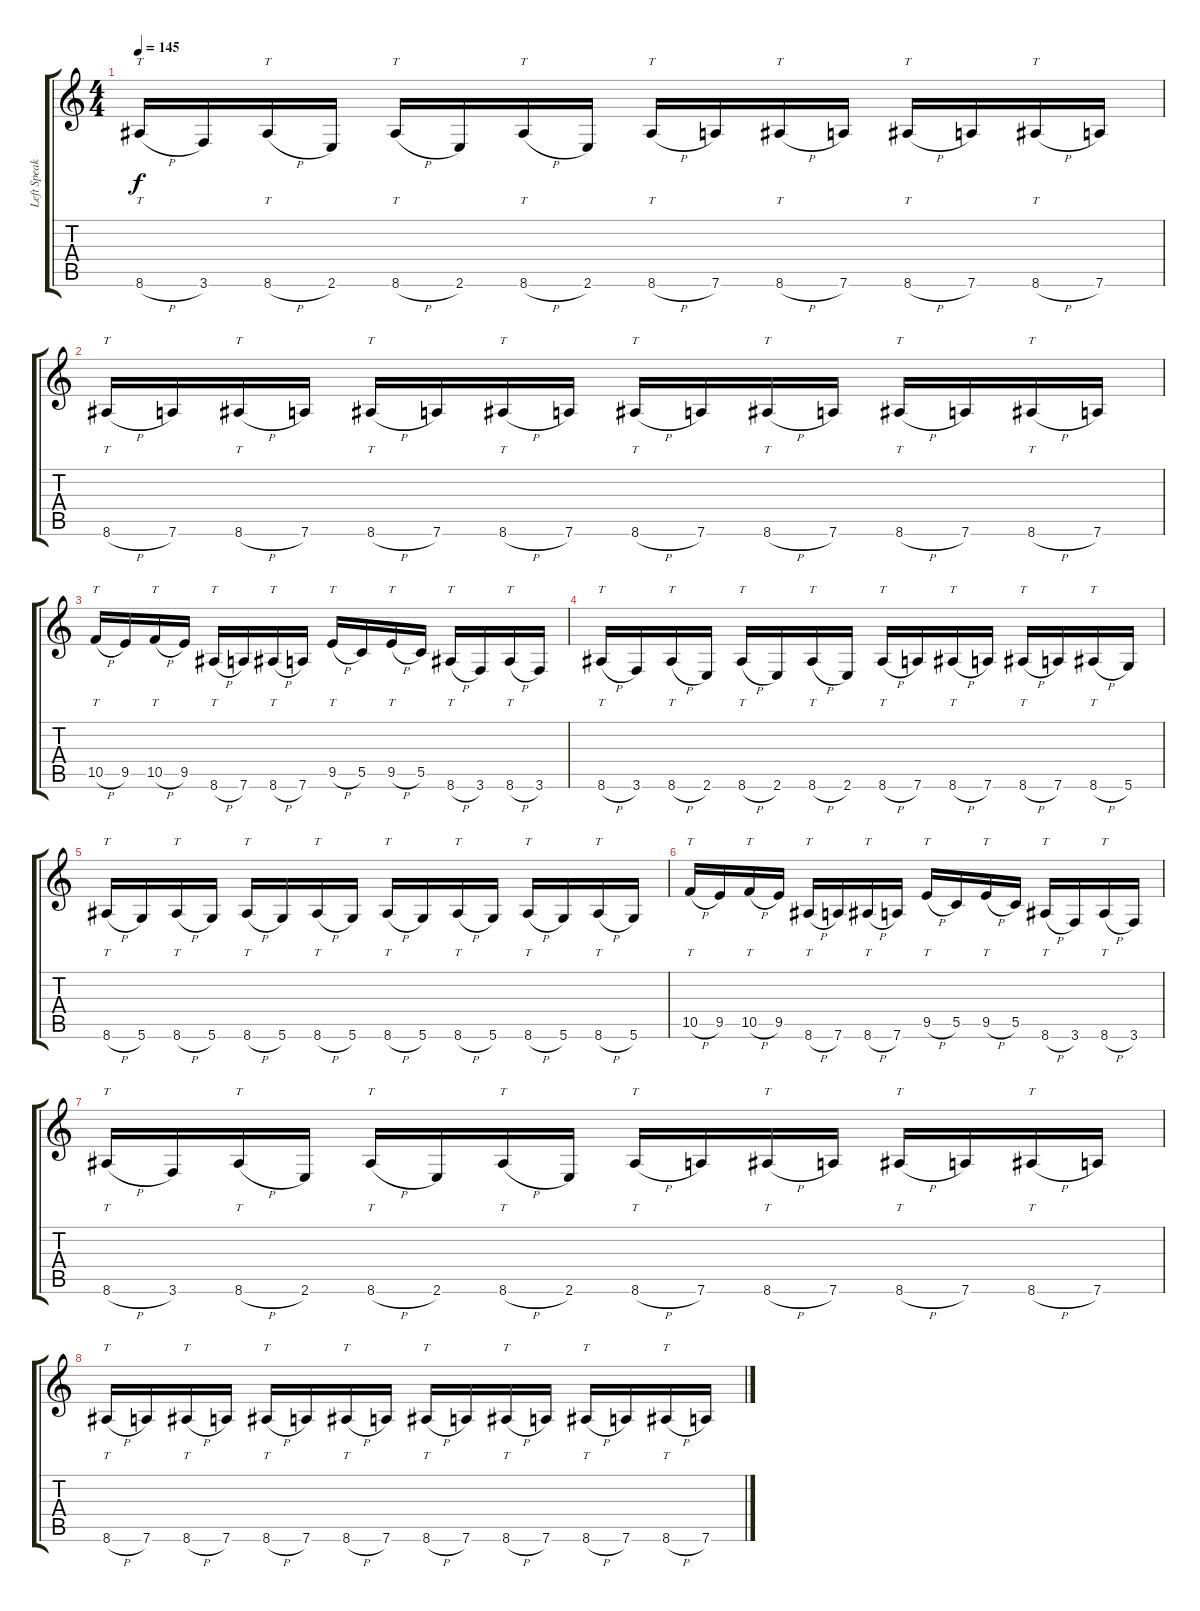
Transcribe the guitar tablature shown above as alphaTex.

\track ("Left Speaker 1" "Left Speak") {instrument distortionguitar}
\staff {score tabs}
\tuning (D4 A3 F3 C3 G2 D2) {hide}
\ts (4 4)
\tempo 145
\clef g2
\ks c
8.6{h}.16{tt dy f} 3.6.16 8.6{h}.16{tt} 2.6.16 8.6{h}.16{tt} 2.6.16 8.6{h}.16{tt} 2.6.16 8.6{h}.16{tt} 7.6.16 8.6{h}.16{tt} 7.6.16 8.6{h}.16{tt} 7.6.16 8.6{h}.16{tt} 7.6.16 |
8.6{h}.16{tt} 7.6.16 8.6{h}.16{tt} 7.6.16 8.6{h}.16{tt} 7.6.16 8.6{h}.16{tt} 7.6.16 8.6{h}.16{tt} 7.6.16 8.6{h}.16{tt} 7.6.16 8.6{h}.16{tt} 7.6.16 8.6{h}.16{tt} 7.6.16 |
10.5{h}.16{tt} 9.5.16 10.5{h}.16{tt} 9.5.16 8.6{h}.16{tt} 7.6.16 8.6{h}.16{tt} 7.6.16 9.5{h}.16{tt} 5.5.16 9.5{h}.16{tt} 5.5.16 8.6{h}.16{tt} 3.6.16 8.6{h}.16{tt} 3.6.16 |
8.6{h}.16{tt} 3.6.16 8.6{h}.16{tt} 2.6.16 8.6{h}.16{tt} 2.6.16 8.6{h}.16{tt} 2.6.16 8.6{h}.16{tt} 7.6.16 8.6{h}.16{tt} 7.6.16 8.6{h}.16{tt} 7.6.16 8.6{h}.16{tt} 5.6.16 |
8.6{h}.16{tt} 5.6.16 8.6{h}.16{tt} 5.6.16 8.6{h}.16{tt} 5.6.16 8.6{h}.16{tt} 5.6.16 8.6{h}.16{tt} 5.6.16 8.6{h}.16{tt} 5.6.16 8.6{h}.16{tt} 5.6.16 8.6{h}.16{tt} 5.6.16 |
10.5{h}.16{tt} 9.5.16 10.5{h}.16{tt} 9.5.16 8.6{h}.16{tt} 7.6.16 8.6{h}.16{tt} 7.6.16 9.5{h}.16{tt} 5.5.16 9.5{h}.16{tt} 5.5.16 8.6{h}.16{tt} 3.6.16 8.6{h}.16{tt} 3.6.16 |
8.6{h}.16{tt} 3.6.16 8.6{h}.16{tt} 2.6.16 8.6{h}.16{tt} 2.6.16 8.6{h}.16{tt} 2.6.16 8.6{h}.16{tt} 7.6.16 8.6{h}.16{tt} 7.6.16 8.6{h}.16{tt} 7.6.16 8.6{h}.16{tt} 7.6.16 |
8.6{h}.16{tt} 7.6.16 8.6{h}.16{tt} 7.6.16 8.6{h}.16{tt} 7.6.16 8.6{h}.16{tt} 7.6.16 8.6{h}.16{tt} 7.6.16 8.6{h}.16{tt} 7.6.16 8.6{h}.16{tt} 7.6.16 8.6{h}.16{tt} 7.6.16
